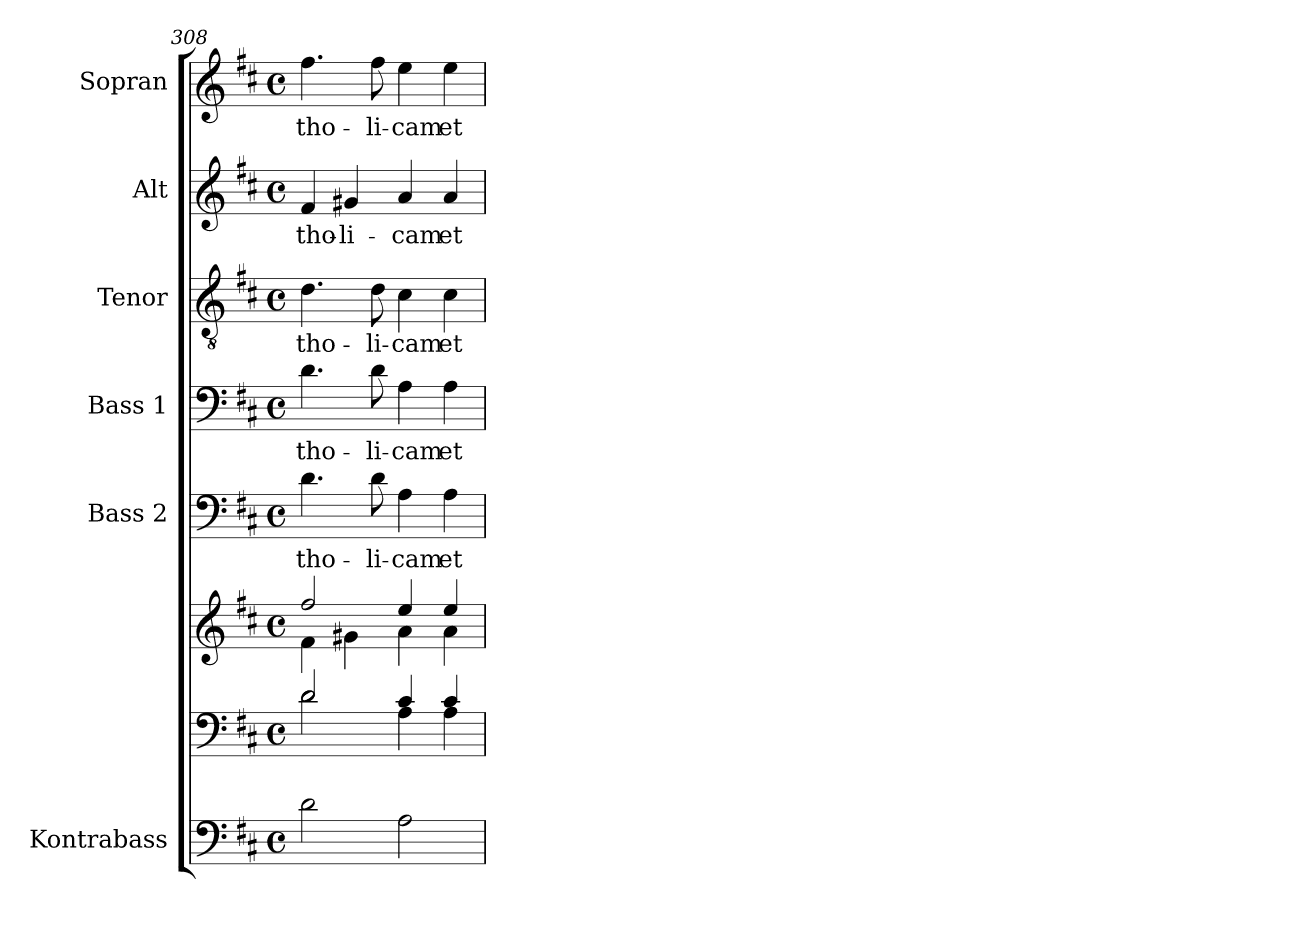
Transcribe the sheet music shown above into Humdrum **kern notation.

**kern	**kern	**kern	**kern	**text	**kern	**text	**kern	**text	**kern	**text	**kern	**text
*part7	*part6	*part6	*part5	*part5	*part4	*part4	*part3	*part3	*part2	*part2	*part1	*part1
*staff8	*staff7	*staff6	*staff5	*staff5	*staff4	*staff4	*staff3	*staff3	*staff2	*staff2	*staff1	*staff1
*I"Kontrabass	*	*	*I"Bass 2	*	*I"Bass 1	*	*I"Tenor	*	*I"Alt	*	*I"Sopran	*
*I'Kb.	*	*	*I'B. 2	*	*I'B. 1	*	*I'T.	*	*I'A.	*	*I'S.	*
*clefF4	*clefF4	*clefG2	*clefF4	*	*clefF4	*	*clefGv2	*	*clefG2	*	*clefG2	*
*ITrd7c12	*	*	*	*	*	*	*	*	*	*	*	*
*k[f#c#]	*k[f#c#]	*k[f#c#]	*k[f#c#]	*	*k[f#c#]	*	*k[f#c#]	*	*k[f#c#]	*	*k[f#c#]	*
*D:	*D:	*D:	*D:	*	*D:	*	*D:	*	*D:	*	*D:	*
*M4/4	*M4/4	*M4/4	*M4/4	*	*M4/4	*	*M4/4	*	*M4/4	*	*M4/4	*
*met(c)	*met(c)	*met(c)	*met(c)	*	*met(c)	*	*met(c)	*	*met(c)	*	*met(c)	*
=308	=308	=308	=308	=308	=308	=308	=308	=308	=308	=308	=308	=308
*	*^	*^	*	*	*	*	*	*	*	*	*	*
!	!	!	!	!	!	!LO:LY:b	!	!LO:LY:b	!	!LO:LY:b	!	!LO:LY:b	!	!LO:LY:b
2D\	2d/	2d\	2ff#/	4f#\	4.d\	-tho-	4.d\	-tho-	4.d\	-tho-	4f#/	-tho-	4.ff#\	-tho-
!	!	!	!	!	!	!	!	!	!	!	!	!LO:LY:b	!	!
.	.	.	.	4g#X\	.	.	.	.	.	.	4g#X/	-li-	.	.
!	!	!	!	!	!	!LO:LY:b	!	!LO:LY:b	!	!LO:LY:b	!	!	!	!LO:LY:b
.	.	.	.	.	8d\	-li-	8d\	-li-	8d\	-li-	.	.	8ff#\	-li-
!	!	!	!	!	!	!LO:LY:b	!	!LO:LY:b	!	!LO:LY:b	!	!LO:LY:b	!	!LO:LY:b
2AA\	4c#/	4A\	4ee/	4a\	4A\	-cam	4A\	-cam	4c#\	-cam	4a/	-cam	4ee\	-cam
!	!	!	!	!	!	!LO:LY:b	!	!LO:LY:b	!	!LO:LY:b	!	!LO:LY:b	!	!LO:LY:b
.	4c#/	4A\	4ee/	4a\	4A\	et	4A\	et	4c#\	et	4a/	et	4ee\	et
*	*v	*v	*	*	*	*	*	*	*	*	*	*	*	*
*	*	*v	*v	*	*	*	*	*	*	*	*	*	*
=	=	=	=	=	=	=	=	=	=	=	=	=
*-	*-	*-	*-	*-	*-	*-	*-	*-	*-	*-	*-	*-
